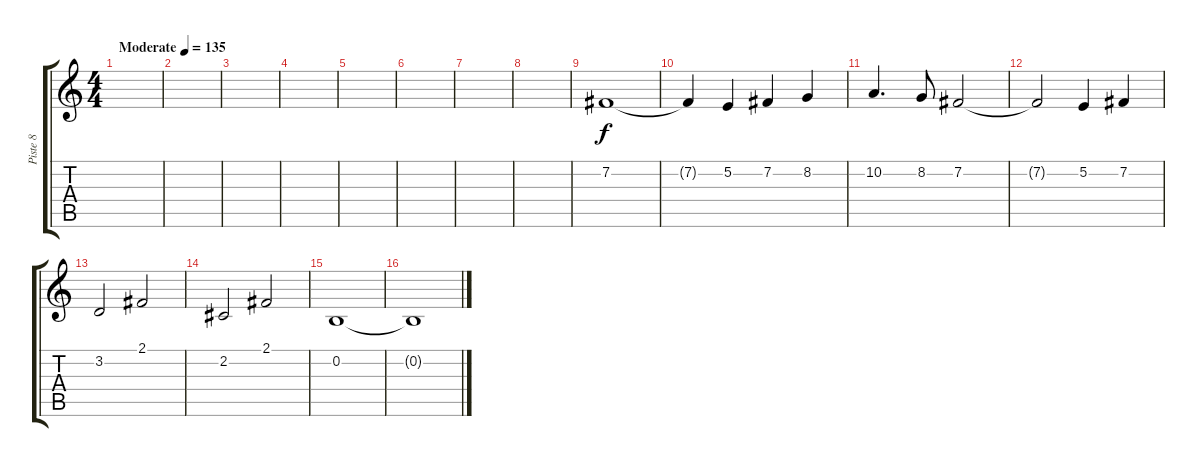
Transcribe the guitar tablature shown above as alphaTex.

\track ("Piste 8" "Piste 8") {instrument flute}
\staff {score tabs}
\tuning (E4 B3 G3 D3 A2 E2) {hide}
\ts (4 4)
\tempo (135 "Moderate")
\clef g2
\ks c
|
|
|
|
|
|
|
|
7.2.1 |
7.2{t}.4 5.2.4 7.2.4 8.2.4 |
10.2.4{d} 8.2.8 7.2.2 |
7.2{t}.2 5.2.4 7.2.4 |
3.2.2 2.1.2 |
2.2.2 2.1.2 |
0.2.1 |
0.2{t}.1
